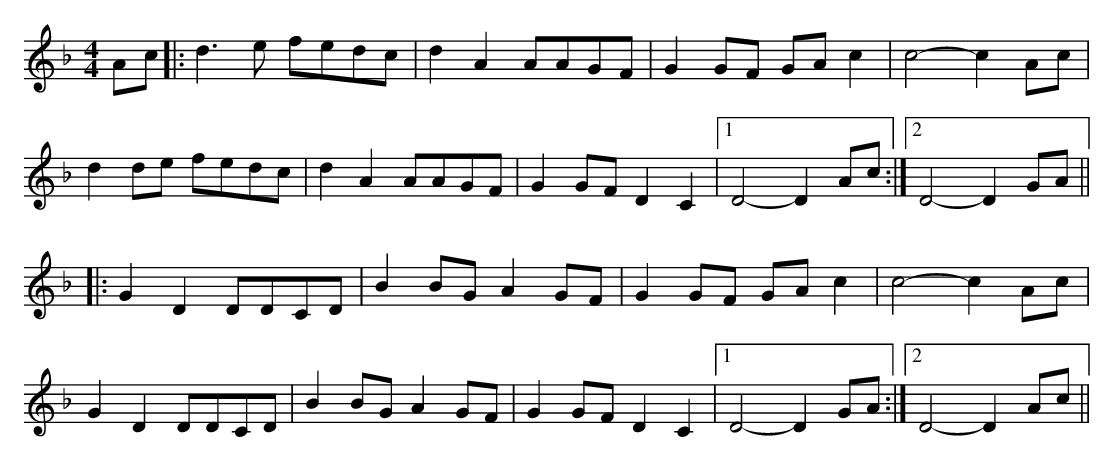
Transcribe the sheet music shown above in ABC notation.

X:1
M:4/4
K:Dmin
Ac|:d3e fedc|d2A2 AAGF|G2GF GAc2|c4- c2Ac|
d2de fedc|d2A2 AAGF|G2GF D2C2|1 D4- D2Ac:|2 D4- D2GA||
|:G2D2 DDCD|B2BG A2GF|G2GF GAc2|c4- c2Ac|
G2D2 DDCD|B2BG A2GF|G2GF D2C2|1 D4- D2GA:|2 D4- D2Ac||
